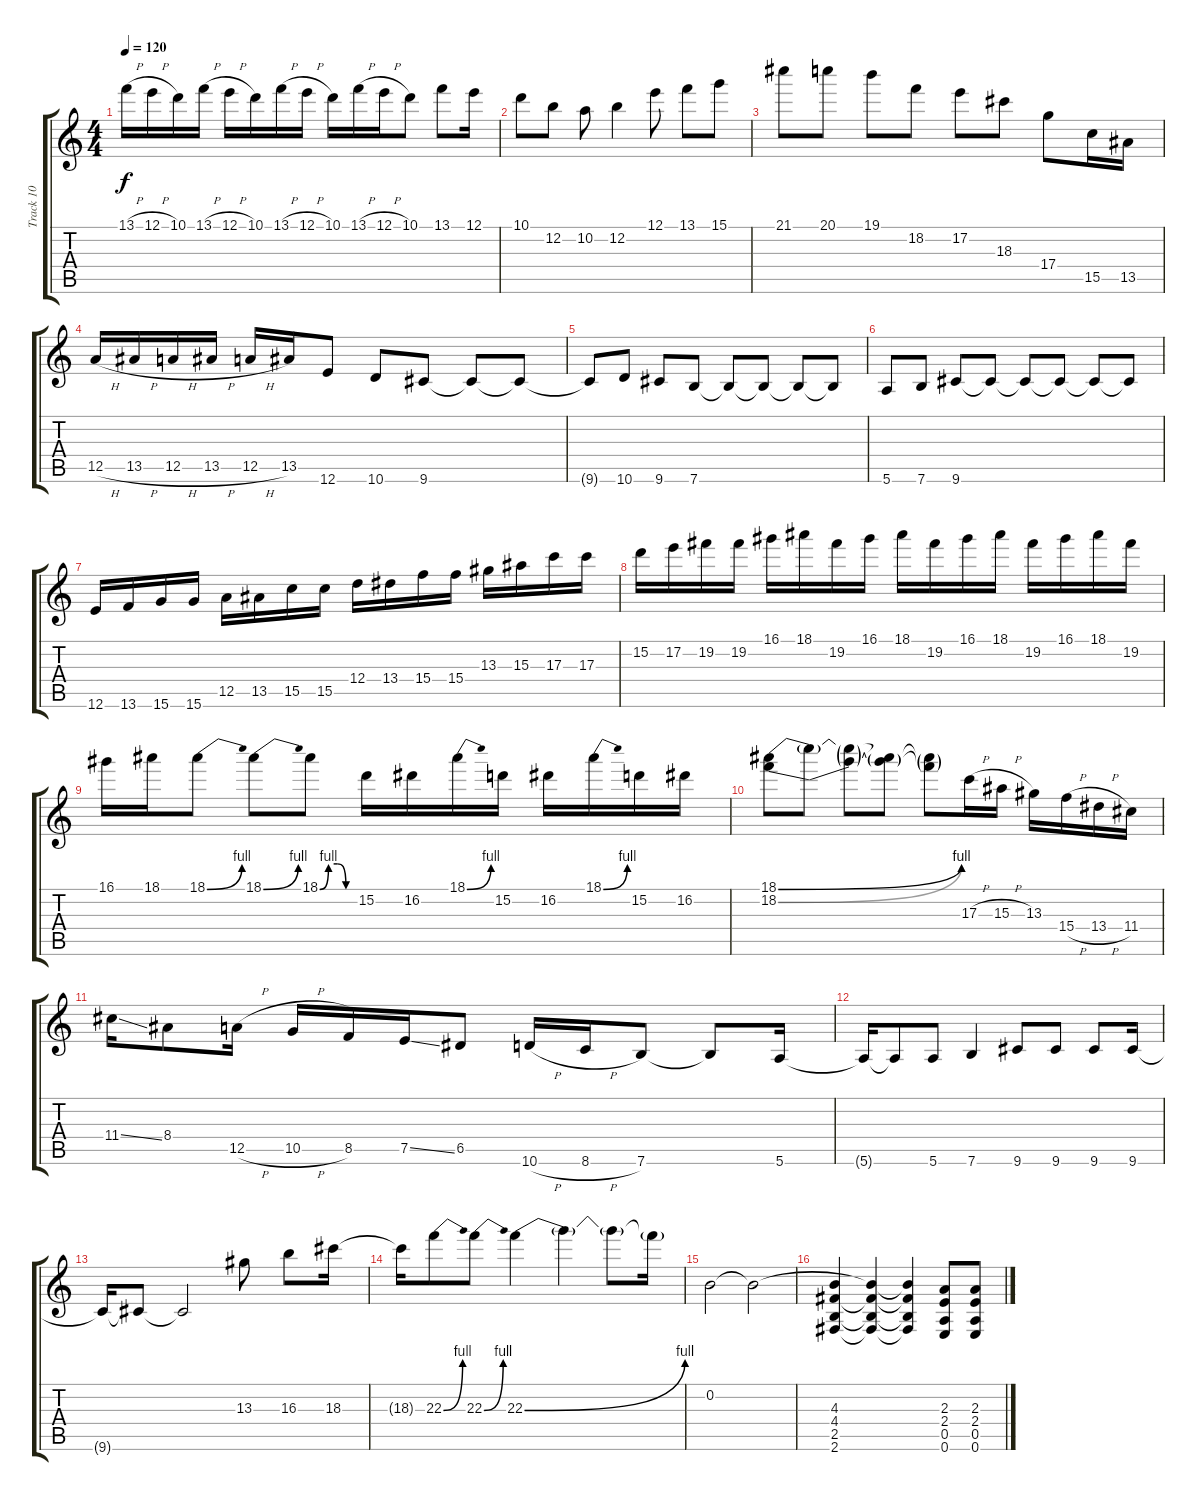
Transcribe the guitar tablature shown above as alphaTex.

\track ("Track 10" "Track 10") {instrument distortionguitar}
\staff {score tabs}
\tuning (E4 B3 G3 D3 A2 E2) {hide}
\ts (4 4)
\tempo 120
\clef g2
\ks c
13.1{h}.16{dy f} 12.1{h}.16 10.1.16 13.1{h}.16 12.1{h}.16 10.1.16 13.1{h}.16 12.1{h}.16 10.1.16 13.1{h}.16 12.1{h}.16 10.1.8 13.1.8 12.1.16 |
10.1.8 12.2.8 10.2.8 12.2.4 12.1.8 13.1.8 15.1.8 |
21.1.8 20.1.8 19.1.8 18.2.8 17.2.8 18.3.8 17.4.8 15.5.16 13.5.16 |
12.5{h}.16 13.5{h}.16 12.5{h}.16 13.5{h}.16 12.5{h}.16 13.5.16 12.6.8 10.6.8 9.6.8 9.6{t}.8 9.6{t}.8 |
9.6{t}.8 10.6.8 9.6.8 7.6.8 7.6{t}.8 7.6{t}.8 7.6{t}.8 7.6{t}.8 |
5.6.8 7.6.8 9.6.8 9.6{t}.8 9.6{t}.8 9.6{t}.8 9.6{t}.8 9.6{t}.8 |
12.6.16 13.6.16 15.6.16 15.6.16 12.5.16 13.5.16 15.5.16 15.5.16 12.4.16 13.4.16 15.4.16 15.4.16 13.3.16 15.3.16 17.3.16 17.3.16 |
15.2.16 17.2.16 19.2.16 19.2.16 16.1.16 18.1.16 19.2.16 16.1.16 18.1.16 19.2.16 16.1.16 18.1.16 19.2.16 16.1.16 18.1.16 19.2.16 |
16.1.16 18.1.16 18.1{be (bend 0 0 60 4)}.8 18.1{be (bend 0 0 60 4)}.8 18.1{be (custom 0 0 15 4 30 4 45 0 60 0)}.8 15.2.16 16.2.16 18.1{be (bend 0 0 60 4)}.16 15.2.16 16.2.16 18.1{be (bend 0 0 60 4)}.16 15.2.16 16.2.16 |
(18.1{be (bend 0 0 60 4)} 18.2{be (bend 0 0 60 4)}).8 18.1{t}.8 (18.1{t} 18.2{t}).8 (18.1{t} 18.2{t}).8 (18.1{t} 18.2{t}).8 17.3{h}.16 15.3{h}.16 13.3.16 15.4{h}.16 13.4{h}.16 11.4.16 |
11.4{ss}.16 8.4.8 12.5{h}.16 10.5{h}.16 8.5.16 7.5{ss}.16 6.5.8 10.6{h}.16 8.6{h}.16 7.6.8 7.6{t}.8 5.6.16 |
5.6{t}.16 5.6{t}.8 5.6.8 7.6.4 9.6.8 9.6.8 9.6.8 9.6.16 |
9.6{t}.16 9.6{t}.8 9.6{t}.2 13.3.8 16.3.8 18.3.16 |
18.3{t}.16 22.3{be (bend 0 0 60 4)}.8 22.3{be (bend 0 0 60 4)}.8 22.3{be (bend 0 0 60 4)}.4 22.3{t}.4 22.3{t}.8 22.3{t}.16 |
0.2.2 0.2{t}.2 |
(4.3 4.4 2.5 2.6).4{volume 16} (0.2{t} 4.4{t} 2.5{t} 2.6{t}).4 (0.2{t} 4.4{t} 2.5{t} 2.6{t}).4 (2.3 2.4 0.5 0.6).8 (2.3 2.4 0.5 0.6).8
